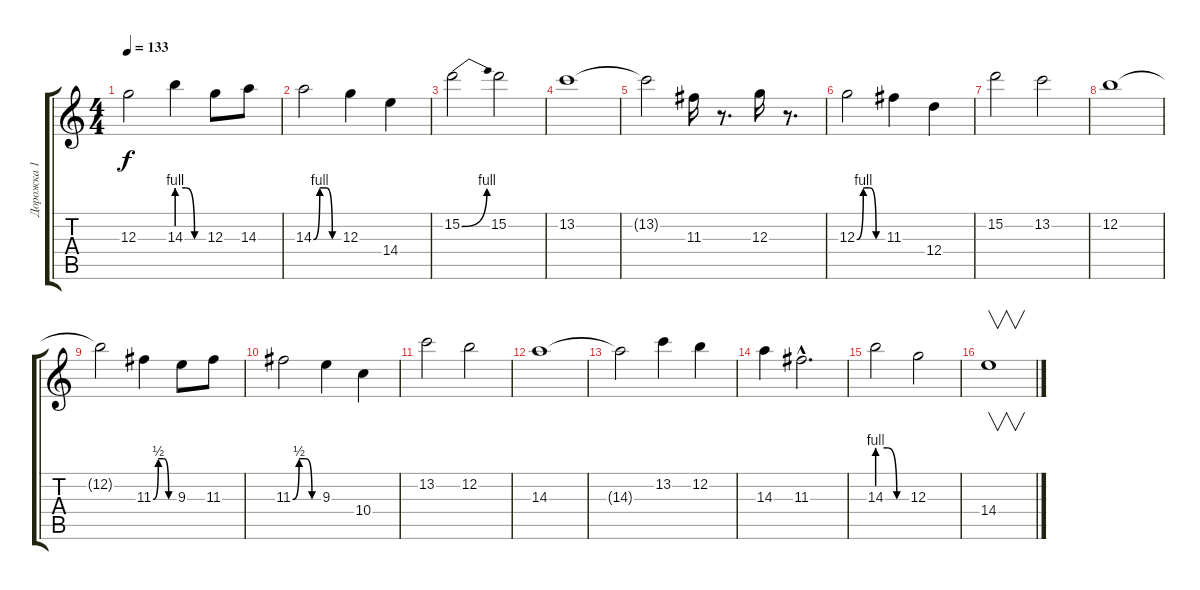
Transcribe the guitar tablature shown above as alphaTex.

\track ("Дорожка 1" "Дорожка 1") {instrument distortionguitar}
\staff {score tabs}
\tuning (E4 B3 G3 D3 A2 E2) {hide}
\ts (4 4)
\tempo 133
\clef g2
\ks c
12.3{t}.2{dy f} 14.3{be (custom 0 4 20 4 40 0 60 0)}.4 12.3.8 14.3.8 |
14.3{be (custom 0 0 15 4 30 4 45 0 60 0)}.2 12.3.4 14.4.4 |
15.2{be (bend 0 0 60 4)}.2 15.2.2 |
13.2.1 |
13.2{t}.2 11.3.16 r.8{d} 12.3.16 r.8{d} |
12.3{be (custom 0 0 15 4 30 4 45 0 60 0)}.2 11.3.4 12.4.4 |
15.2.2 13.2.2 |
12.2.1 |
12.2{t}.2 11.3{be (custom 0 0 15 2 30 2 45 0 60 0)}.4 9.3.8 11.3.8 |
11.3{be (custom 0 0 15 2 30 2 45 0 60 0)}.2 9.3.4 10.4.4 |
13.2.2 12.2.2 |
14.3.1 |
14.3{t}.2 13.2.4 12.2.4 |
14.3.4 11.3{hac}.2{d} |
14.3{be (custom 0 4 20 4 40 0 60 0)}.2 12.3.2 |
14.4.1{v}
